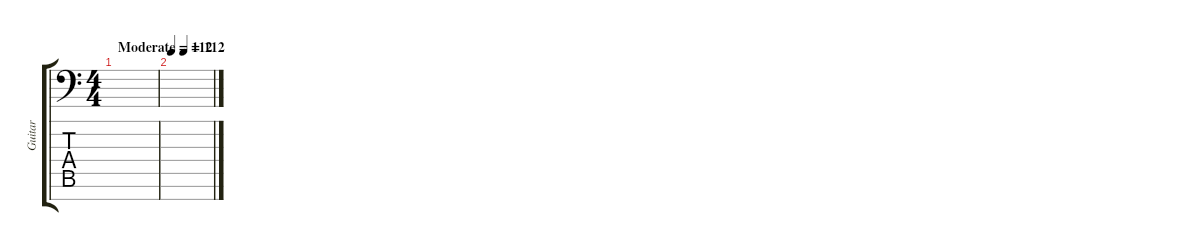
\track ("Guitar" "Guitar") {instrument overdrivenguitar}
\staff {score tabs}
\tuning (E4 B3 G3 D3 A2 E2 C-1) {hide}
\ts (4 4)
\tempo (112 "Moderate")
\clef f4
\ks c
|
\tempo 112
